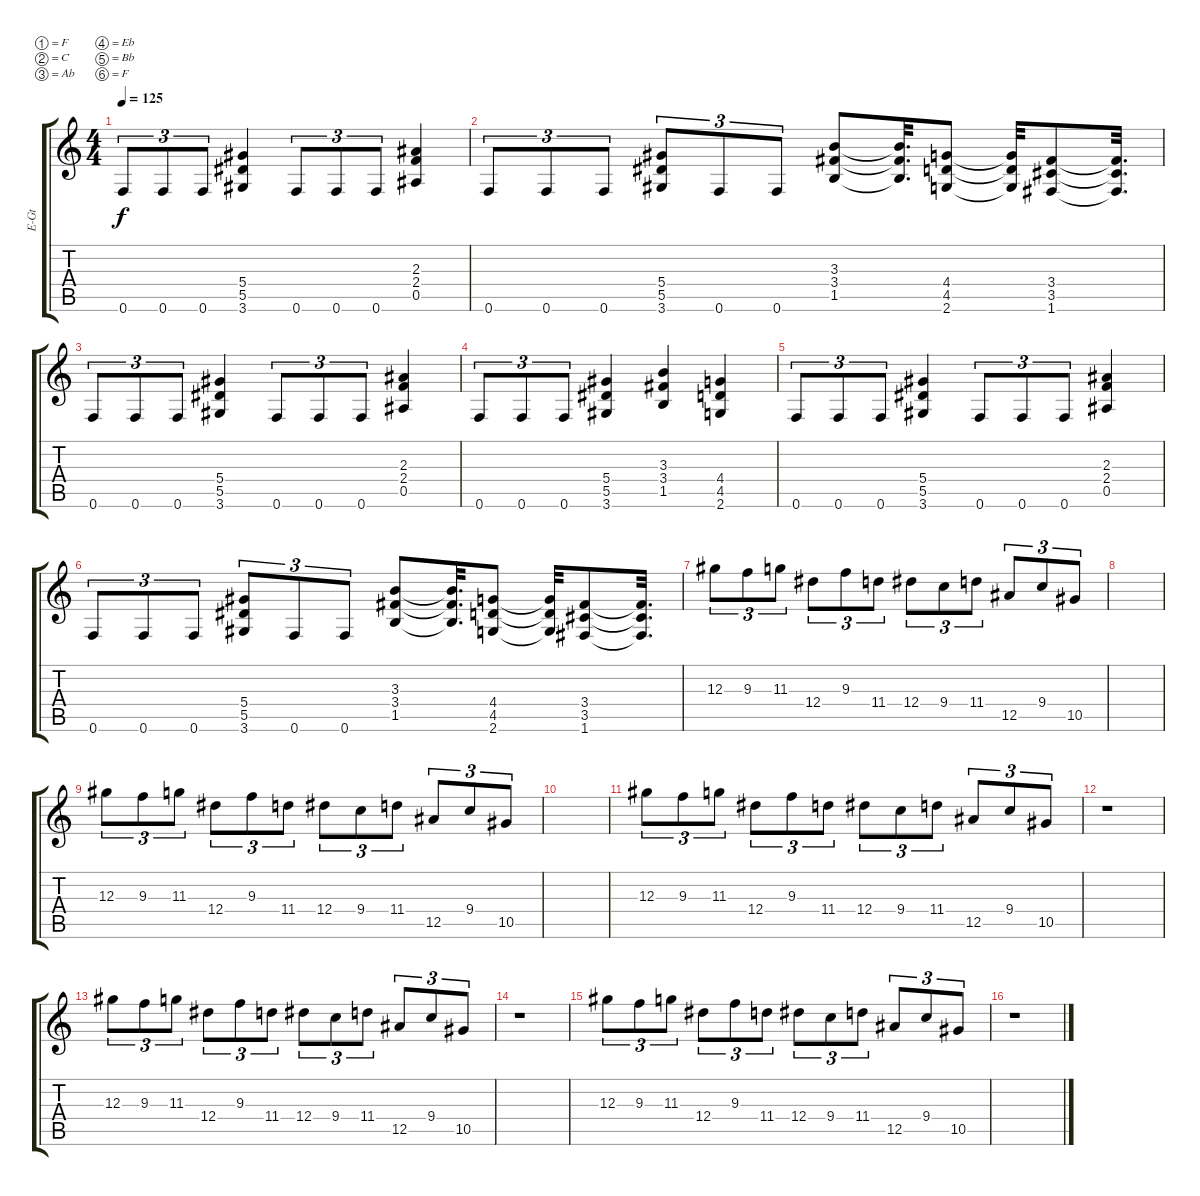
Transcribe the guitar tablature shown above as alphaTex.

\track ("Kirk Hammet" "E-Gt") {instrument electricguitarclean}
\staff {score tabs}
\tuning (F4 C4 Ab3 Eb3 Bb2 F2)
\ts (4 4)
\tempo 125
\clef g2
\ks c
0.6.8{tu (3 2) dy f} 0.6.8{tu (3 2)} 0.6.8{tu (3 2)} (5.4 5.5 3.6).4 0.6.8{tu (3 2)} 0.6.8{tu (3 2)} 0.6.8{tu (3 2)} (2.3 2.4 0.5).4 |
0.6.8{tu (3 2)} 0.6.8{tu (3 2)} 0.6.8{tu (3 2)} (5.4 5.5 3.6).8{tu (3 2)} 0.6.8{tu (3 2)} 0.6.8{tu (3 2)} (3.3 3.4 1.5).8 (3.3{t} 3.4{t} 1.5{t}).32{d} (4.4 4.5 2.6).8 (4.4{t} 4.5{t} 2.6{t}).32 (3.4 3.5 1.6).8 (3.4{t} 3.5{t} 1.6{t}).32{d} |
0.6.8{tu (3 2)} 0.6.8{tu (3 2)} 0.6.8{tu (3 2)} (5.4 5.5 3.6).4 0.6.8{tu (3 2)} 0.6.8{tu (3 2)} 0.6.8{tu (3 2)} (2.3 2.4 0.5).4 |
0.6.8{tu (3 2)} 0.6.8{tu (3 2)} 0.6.8{tu (3 2)} (5.4 5.5 3.6).4 (3.3 3.4 1.5).4 (4.4 4.5 2.6).4 |
0.6.8{tu (3 2)} 0.6.8{tu (3 2)} 0.6.8{tu (3 2)} (5.4 5.5 3.6).4 0.6.8{tu (3 2)} 0.6.8{tu (3 2)} 0.6.8{tu (3 2)} (2.3 2.4 0.5).4 |
0.6.8{tu (3 2)} 0.6.8{tu (3 2)} 0.6.8{tu (3 2)} (5.4 5.5 3.6).8{tu (3 2)} 0.6.8{tu (3 2)} 0.6.8{tu (3 2)} (3.3 3.4 1.5).8 (3.3{t} 3.4{t} 1.5{t}).32{d} (4.4 4.5 2.6).8 (4.4{t} 4.5{t} 2.6{t}).32 (3.4 3.5 1.6).8 (3.4{t} 3.5{t} 1.6{t}).32{d} |
12.3.8{tu (3 2)} 9.3.8{tu (3 2)} 11.3.8{tu (3 2)} 12.4.8{tu (3 2)} 9.3.8{tu (3 2)} 11.4.8{tu (3 2)} 12.4.8{tu (3 2)} 9.4.8{tu (3 2)} 11.4.8{tu (3 2)} 12.5.8{tu (3 2)} 9.4.8{tu (3 2)} 10.5.8{tu (3 2)} |
|
12.3.8{tu (3 2)} 9.3.8{tu (3 2)} 11.3.8{tu (3 2)} 12.4.8{tu (3 2)} 9.3.8{tu (3 2)} 11.4.8{tu (3 2)} 12.4.8{tu (3 2)} 9.4.8{tu (3 2)} 11.4.8{tu (3 2)} 12.5.8{tu (3 2)} 9.4.8{tu (3 2)} 10.5.8{tu (3 2)} |
|
12.3.8{tu (3 2)} 9.3.8{tu (3 2)} 11.3.8{tu (3 2)} 12.4.8{tu (3 2)} 9.3.8{tu (3 2)} 11.4.8{tu (3 2)} 12.4.8{tu (3 2)} 9.4.8{tu (3 2)} 11.4.8{tu (3 2)} 12.5.8{tu (3 2)} 9.4.8{tu (3 2)} 10.5.8{tu (3 2)} |
r.1 |
12.3.8{tu (3 2)} 9.3.8{tu (3 2)} 11.3.8{tu (3 2)} 12.4.8{tu (3 2)} 9.3.8{tu (3 2)} 11.4.8{tu (3 2)} 12.4.8{tu (3 2)} 9.4.8{tu (3 2)} 11.4.8{tu (3 2)} 12.5.8{tu (3 2)} 9.4.8{tu (3 2)} 10.5.8{tu (3 2)} |
r.1 |
12.3.8{tu (3 2)} 9.3.8{tu (3 2)} 11.3.8{tu (3 2)} 12.4.8{tu (3 2)} 9.3.8{tu (3 2)} 11.4.8{tu (3 2)} 12.4.8{tu (3 2)} 9.4.8{tu (3 2)} 11.4.8{tu (3 2)} 12.5.8{tu (3 2)} 9.4.8{tu (3 2)} 10.5.8{tu (3 2)} |
r.1
